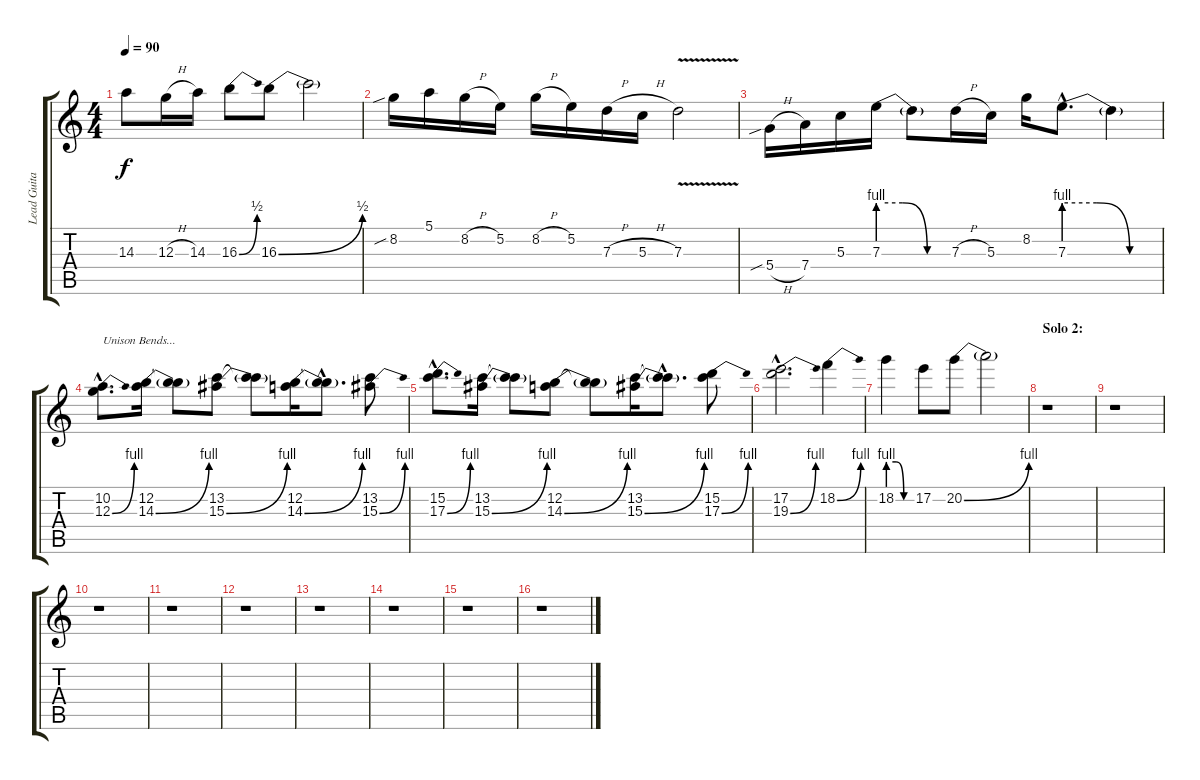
\track ("Lead Guitar 1" "Lead Guita") {instrument distortionguitar}
\staff {score tabs}
\tuning (E4 B3 G3 D3 A2 E2) {hide}
\ts (4 4)
\tempo 90
\clef g2
\ks c
14.3{t}.8{dy f} 12.3{h}.16 14.3.16 16.3{be (bend 0 0 60 2)}.8 16.3{be (bend 0 0 60 2)}.8 16.3{t}.2 |
8.2{sib}.16 5.1.16 8.2{h}.16 5.2.16 8.2{h}.16 5.2.16 7.3{h}.16 5.3{h}.16 7.3{v}.2 |
5.4{sib h}.16 7.4.16 5.3.16 7.3{be (custom 0 4 20 4 40 0 60 0)}.16 7.3{t}.8 7.3{h}.16 5.3.16 8.2.16 7.3{be (custom 0 4 20 4 40 0 60 0) hac}.8{d} 7.3{t}.4 |
(10.2{hac} 12.3{be (bend 0 0 60 4) hac}).8{d txt "Unison Bends..."} (12.2 14.3{be (bend 0 0 60 4)}).16 (12.2{t} 14.3{t}).8 (13.2 15.3{be (bend 0 0 60 4)}).8 (13.2{t} 15.3{t}).8 (12.2 14.3{be (bend 0 0 60 4)}).16 (12.2{hac t} 14.3{hac t}).8{d} (13.2 15.3{be (bend 0 0 60 4)}).8 |
(15.2{hac} 17.3{be (bend 0 0 60 4) hac}).8{d} (13.2 15.3{be (bend 0 0 60 4)}).16 (13.2{t} 15.3{t}).8 (12.2 14.3{be (bend 0 0 60 4)}).8 (12.2{t} 14.3{t}).8 (13.2 15.3{be (bend 0 0 60 4)}).16 (13.2{hac t} 15.3{hac t}).8{d} (15.2 17.3{be (bend 0 0 60 4)}).8 |
(17.2{hac} 19.3{be (bend 0 0 60 4) hac}).2{d} 18.2{be (bend 0 0 60 4)}.4 |
18.2{be (custom 0 4 20 4 40 0 60 0)}.4 17.2.8 20.2{be (bend 0 0 60 4)}.8 20.2{t}.2 |
\section ("" "Solo 2:")
r.1 |
r.1 |
r.1 |
r.1 |
r.1 |
r.1 |
r.1 |
r.1 |
r.1
